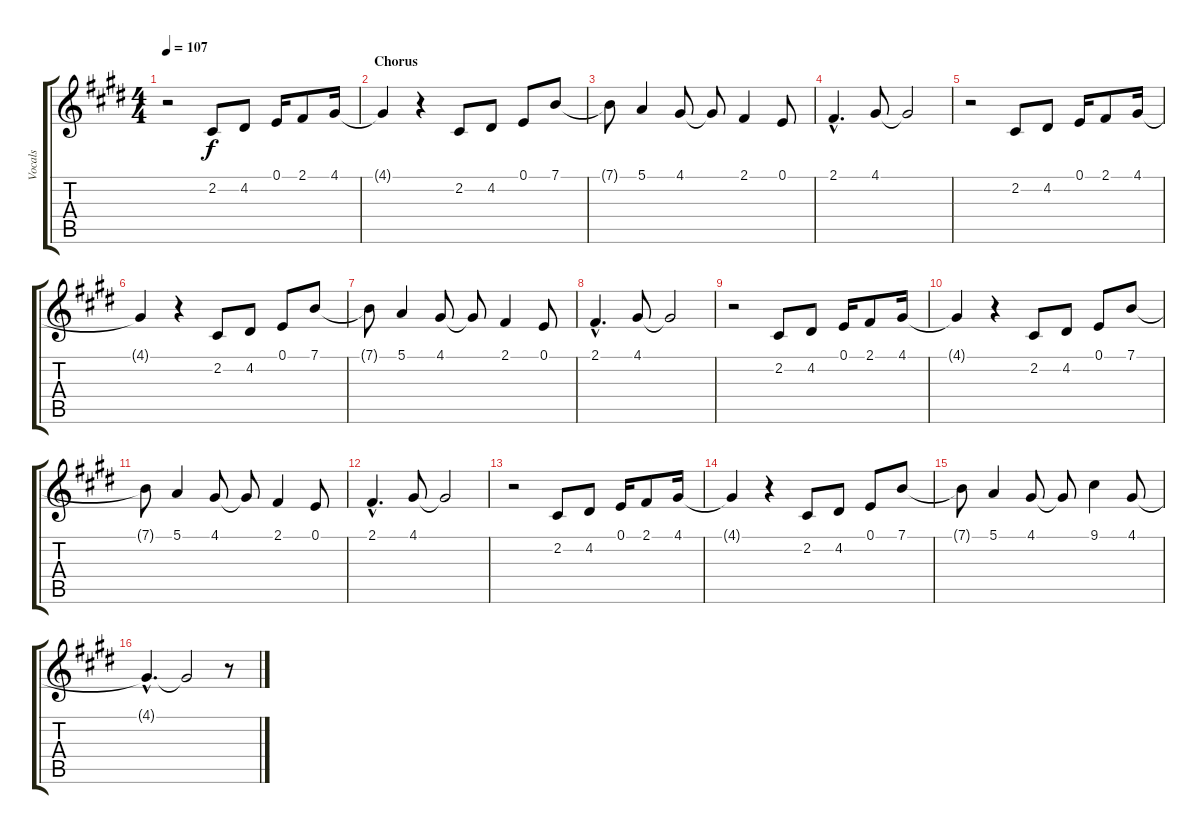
\track ("Vocals" "Vocals") {instrument flute}
\staff {score tabs}
\tuning (E4 B3 G3 D3 A2 E2) {hide}
\ts (4 4)
\tempo 107
\clef g2
\ks c#minor
r.2{dy f} 2.2.8 4.2.8 0.1.16 2.1.8 4.1.16 |
\section ("" "Chorus")
4.1{t}.4 r.4 2.2.8 4.2.8 0.1.8 7.1.8 |
7.1{t}.8 5.1.4 4.1.8 4.1{t}.8 2.1.4 0.1.8 |
2.1{hac}.4{d} 4.1.8 4.1{t}.2 |
r.2 2.2.8 4.2.8 0.1.16 2.1.8 4.1.16 |
4.1{t}.4 r.4 2.2.8 4.2.8 0.1.8 7.1.8 |
7.1{t}.8 5.1.4 4.1.8 4.1{t}.8 2.1.4 0.1.8 |
2.1{hac}.4{d} 4.1.8 4.1{t}.2 |
r.2 2.2.8 4.2.8 0.1.16 2.1.8 4.1.16 |
4.1{t}.4 r.4 2.2.8 4.2.8 0.1.8 7.1.8 |
7.1{t}.8 5.1.4 4.1.8 4.1{t}.8 2.1.4 0.1.8 |
2.1{hac}.4{d} 4.1.8 4.1{t}.2 |
r.2 2.2.8 4.2.8 0.1.16 2.1.8 4.1.16 |
4.1{t}.4 r.4 2.2.8 4.2.8 0.1.8 7.1.8 |
7.1{t}.8 5.1.4 4.1.8 4.1{t}.8 9.1.4 4.1.8 |
4.1{hac t}.4{d} 4.1{t}.2 r.8
